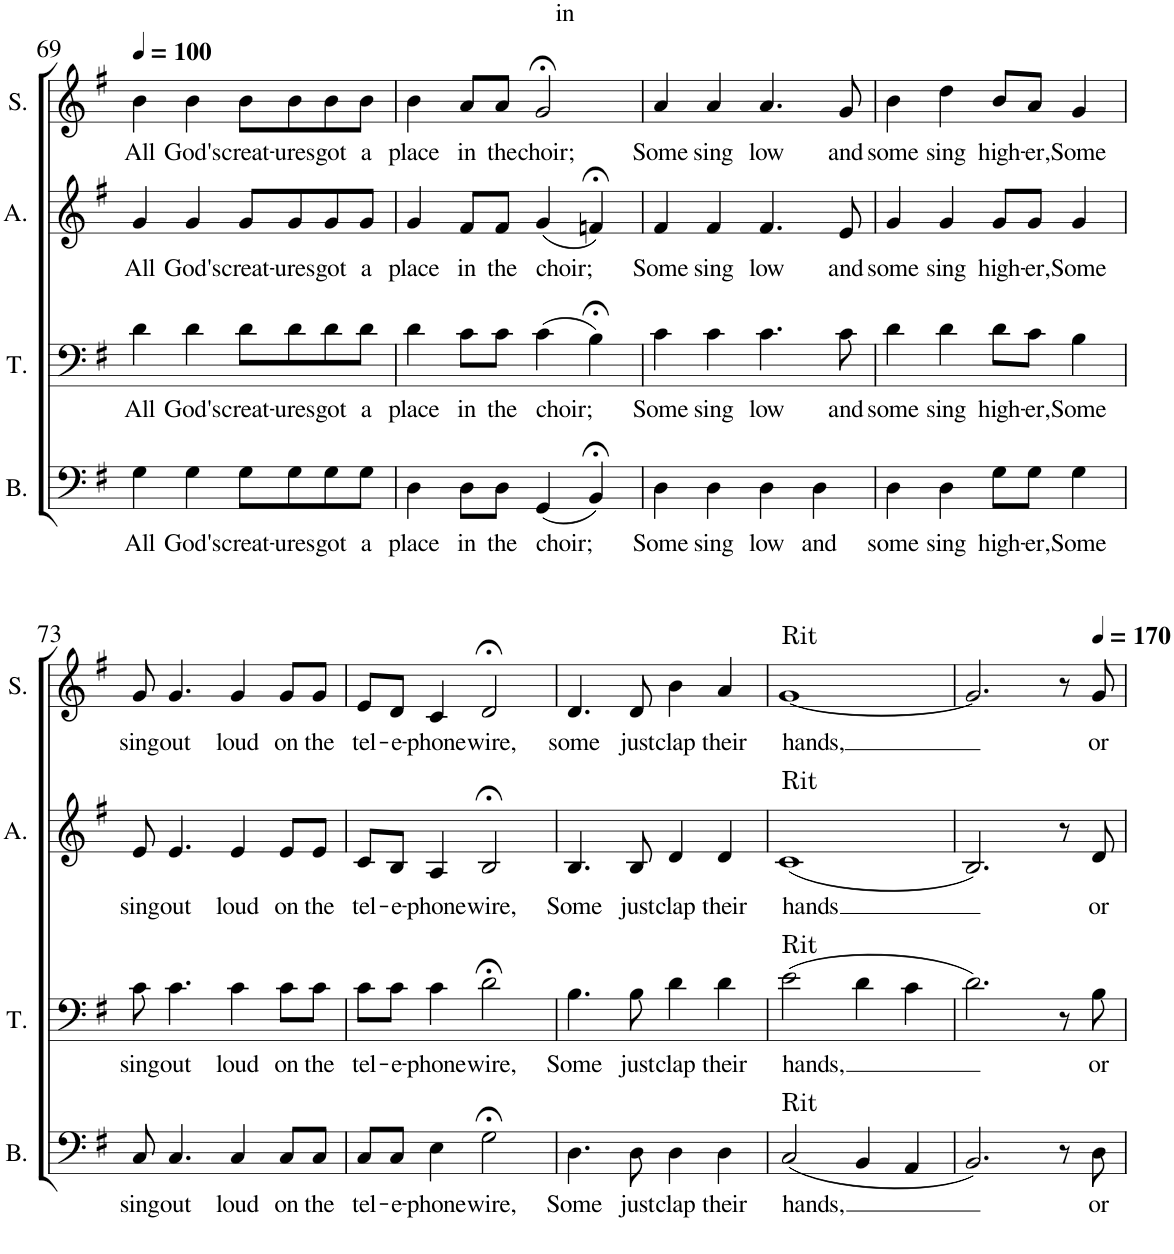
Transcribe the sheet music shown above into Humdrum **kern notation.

**kern	**text	**kern	**text	**kern	**text	**kern	**text
*part4	*part4	*part3	*part3	*part2	*part2	*part1	*part1
*staff4	*staff4	*staff3	*staff3	*staff2	*staff2	*staff1	*staff1
*I"Bass	*	*I"Ten	*	*I"Alt	*	*I"Sop	*
*I'B.	*	*I'T.	*	*I'A.	*	*I'S.	*
!!LO:PB:g=z
*clefF4	*	*clefF4	*	*clefG2	*	*clefG2	*
*k[f#]	*	*k[f#]	*	*k[f#]	*	*k[f#]	*
*M4/4	*	*M4/4	*	*M4/4	*	*M4/4	*
*MM100	*	*MM100	*	*MM100	*	*MM100	*
=69	=69	=69	=69	=69	=69	=69	=69
!	!LO:LY:b	!	!LO:LY:b	!	!LO:LY:b	!	!LO:LY:b
4G\	All	4d\	All	4g/	All	4b\	All
!	!LO:LY:b	!	!LO:LY:b	!	!LO:LY:b	!	!LO:LY:b
4G\	God's	4d\	God's	4g/	God's	4b\	God's
!	!LO:LY:b	!	!LO:LY:b	!	!LO:LY:b	!	!LO:LY:b
8G\L	creat-	8d\L	creat-	8g/L	creat-	8b\L	creat-
!	!LO:LY:b	!	!LO:LY:b	!	!LO:LY:b	!	!LO:LY:b
8G\	-ures	8d\	-ures	8g/	-ures	8b\	-ures
!	!LO:LY:b	!	!LO:LY:b	!	!LO:LY:b	!	!LO:LY:b
8G\	got	8d\	got	8g/	got	8b\	got
!	!LO:LY:b	!	!LO:LY:b	!	!LO:LY:b	!	!LO:LY:b
8G\J	a	8d\J	a	8g/J	a	8b\J	a
=70	=70	=70	=70	=70	=70	=70	=70
!	!LO:LY:b	!	!LO:LY:b	!	!LO:LY:b	!	!LO:LY:b
4D\	place	4d\	place	4g/	place	4b\	place
!	!LO:LY:b	!	!LO:LY:b	!	!LO:LY:b	!	!LO:LY:b
8D\L	in	8c\L	in	8f#/L	in	8a/L	in
!	!LO:LY:b	!	!LO:LY:b	!	!LO:LY:b	!	!LO:LY:b
8D\J	the	8c\J	the	8f#/J	the	8a/J	the
!	!LO:LY:b	!	!LO:LY:b	!	!LO:LY:b	!	!LO:LY:b
(4GG/	choir;	(4c\	choir;	(4g/	choir;	2g;</	choir;
4BB;</)	.	4B;<\)	.	4fn;</)	.	.	.
=71	=71	=71	=71	=71	=71	=71	=71
!	!LO:LY:b	!	!LO:LY:b	!	!LO:LY:b	!	!LO:LY:b
4D\	Some	4c\	Some	4f#/	Some	4a/	Some
!	!LO:LY:b	!	!LO:LY:b	!	!LO:LY:b	!	!LO:LY:b
4D\	sing	4c\	sing	4f#/	sing	4a/	sing
!	!LO:LY:b	!	!LO:LY:b	!	!LO:LY:b	!	!LO:LY:b
4D\	low	4.c\	low	4.f#/	low	4.a/	low
!	!LO:LY:b	!	!	!	!	!	!
4D\	and	.	.	.	.	.	.
!	!	!	!LO:LY:b	!	!LO:LY:b	!	!LO:LY:b
.	.	8c\	and	8e/	and	8g/	and
=72	=72	=72	=72	=72	=72	=72	=72
!	!LO:LY:b	!	!LO:LY:b	!	!LO:LY:b	!	!LO:LY:b
4D\	some	4d\	some	4g/	some	4b\	some
!	!LO:LY:b	!	!LO:LY:b	!	!LO:LY:b	!	!LO:LY:b
4D\	sing	4d\	sing	4g/	sing	4dd\	sing
!	!LO:LY:b	!	!LO:LY:b	!	!LO:LY:b	!	!LO:LY:b
8G\L	high-	8d\L	high-	8g/L	high-	8b/L	high-
!	!LO:LY:b	!	!LO:LY:b	!	!LO:LY:b	!	!LO:LY:b
8G\J	-er,	8c\J	-er,	8g/J	-er,	8a/J	-er,
!	!LO:LY:b	!	!LO:LY:b	!	!LO:LY:b	!	!LO:LY:b
4G\	Some	4B\	Some	4g/	Some	4g/	Some
!!LO:LB:g=z
=73	=73	=73	=73	=73	=73	=73	=73
!	!LO:LY:b	!	!LO:LY:b	!	!LO:LY:b	!	!LO:LY:b
8C/	sing	8c\	sing	8e/	sing	8g/	sing
!	!LO:LY:b	!	!LO:LY:b	!	!LO:LY:b	!	!LO:LY:b
4.C/	out	4.c\	out	4.e/	out	4.g/	out
!	!LO:LY:b	!	!LO:LY:b	!	!LO:LY:b	!	!LO:LY:b
4C/	loud	4c\	loud	4e/	loud	4g/	loud
!	!LO:LY:b	!	!LO:LY:b	!	!LO:LY:b	!	!LO:LY:b
8C/L	on	8c\L	on	8e/L	on	8g/L	on
!	!LO:LY:b	!	!LO:LY:b	!	!LO:LY:b	!	!LO:LY:b
8C/J	the	8c\J	the	8e/J	the	8g/J	the
=74	=74	=74	=74	=74	=74	=74	=74
!	!LO:LY:b	!	!LO:LY:b	!	!LO:LY:b	!	!LO:LY:b
8C/L	tel-	8c\L	tel-	8c/L	tel-	8e/L	tel-
!	!LO:LY:b	!	!LO:LY:b	!	!LO:LY:b	!	!LO:LY:b
8C/J	-e-	8c\J	-e-	8B/J	-e-	8d/J	-e-
!	!LO:LY:b	!	!LO:LY:b	!	!LO:LY:b	!	!LO:LY:b
4E\	-phone	4c\	-phone	4A/	-phone	4c/	-phone
!	!LO:LY:b	!	!LO:LY:b	!	!LO:LY:b	!	!LO:LY:b
2G;<\	wire,	2d;<\	wire,	2B;</	wire,	2d;</	wire,
=75	=75	=75	=75	=75	=75	=75	=75
!	!LO:LY:b	!	!LO:LY:b	!	!LO:LY:b	!	!LO:LY:b
4.D\	Some	4.B\	Some	4.B/	Some	4.d/	some
!	!LO:LY:b	!	!LO:LY:b	!	!LO:LY:b	!	!LO:LY:b
8D\	just	8B\	just	8B/	just	8d/	just
!	!LO:LY:b	!	!LO:LY:b	!	!LO:LY:b	!	!LO:LY:b
4D\	clap	4d\	clap	4d/	clap	4b\	clap
!	!LO:LY:b	!	!LO:LY:b	!	!LO:LY:b	!	!LO:LY:b
4D\	their	4d\	their	4d/	their	4a/	their
=76	=76	=76	=76	=76	=76	=76	=76
!	!	!	!	!	!	!LO:TX:a:t=Rit	!
!	!	!	!	!LO:TX:a:t=Rit	!	!	!
!	!	!LO:TX:a:t=Rit	!	!	!	!	!
!LO:TX:a:t=Rit	!	!	!	!	!	!	!
!	!LO:LY:b	!	!LO:LY:b	!	!LO:LY:b	!	!LO:LY:b
(2C/	hands,	(2e\	hands,	(1c	hands	[1g	hands,
4BB/	.	4d\	.	.	.	.	.
4AA/	.	4c\	.	.	.	.	.
=77	=77	=77	=77	=77	=77	=77	=77
2.BB/)	.	2.d\)	.	2.B/)	.	2.g/]	.
8r	.	8r	.	8r	.	8r	.
*	*	*	*	*	*	*MM170	*
!	!LO:LY:b	!	!LO:LY:b	!	!LO:LY:b	!	!LO:LY:b
8D\	or	8B\	or	8d/	or	8g/	or
=	=	=	=	=	=	=	=
*-	*-	*-	*-	*-	*-	*-	*-
